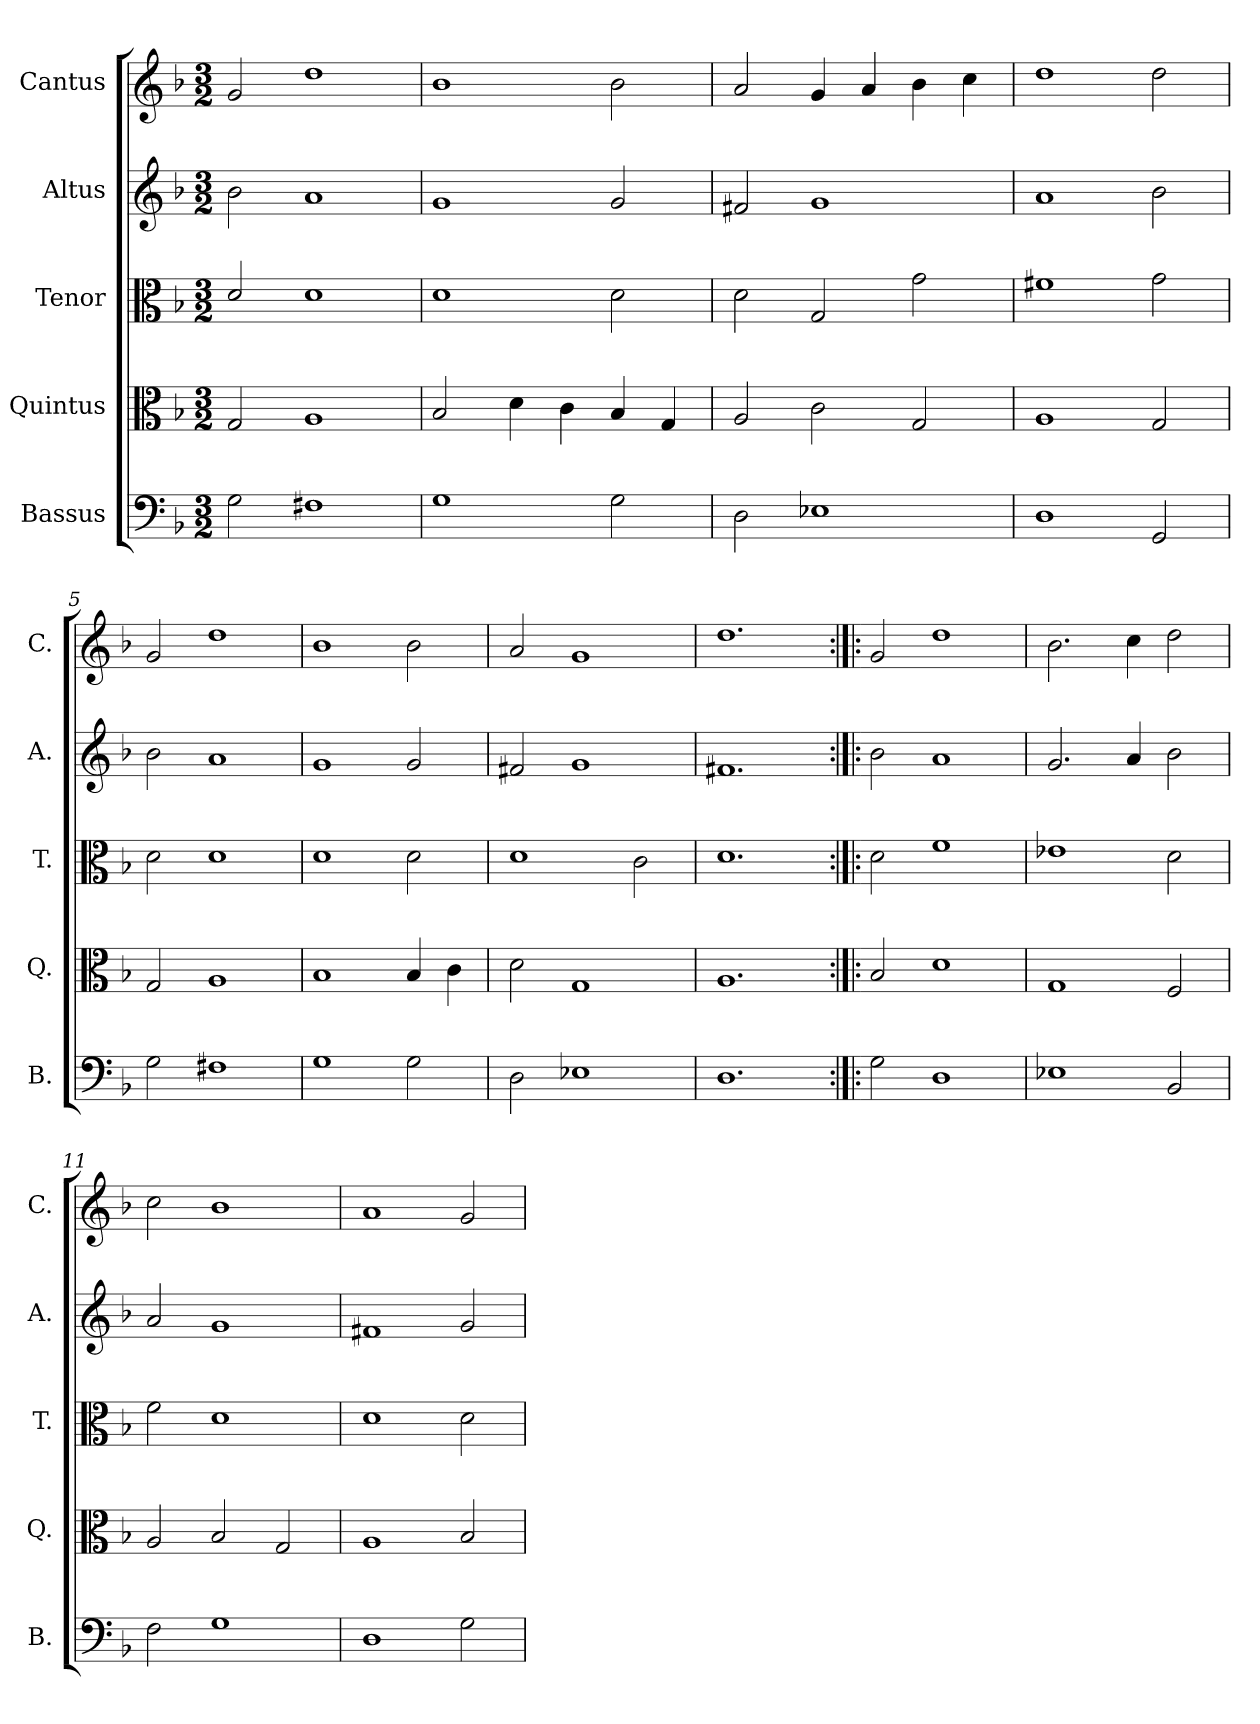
**kern	**kern	**kern	**kern	**kern
*part5	*part4	*part3	*part2	*part1
*staff5	*staff4	*staff3	*staff2	*staff1
*I"Bassus	*I"Quintus	*I"Tenor	*I"Altus	*I"Cantus
*I'B.	*I'Q.	*I'T.	*I'A.	*I'C.
*clefF4	*clefC3	*clefC3	*clefG2	*clefG2
*k[b-]	*k[b-]	*k[b-]	*k[b-]	*k[b-]
*F:	*F:	*F:	*F:	*F:
*M3/2	*M3/2	*M3/2	*M3/2	*M3/2
=1	=1	=1	=1	=1
2G\	2G/	2d/	2b-\	2g/
1F#X	1A	1d	1a	1dd
=2	=2	=2	=2	=2
1G	2B-/	1d	1g	1b-
.	4d\	.	.	.
.	4c\	.	.	.
2G\	4B-/	2d\	2g/	2b-\
.	4G/	.	.	.
=3	=3	=3	=3	=3
2D\	2A/	2d\	2f#X/	2a/
1E-X	2c\	2G/	1g	4g/
.	.	.	.	4a/
.	2G/	2g\	.	4b-\
.	.	.	.	4cc\
=4	=4	=4	=4	=4
1D	1A	1f#X	1a	1dd
2GG/	2G/	2g\	2b-\	2dd\
=5	=5	=5	=5	=5
2G\	2G/	2d\	2b-\	2g/
1F#X	1A	1d	1a	1dd
!!LO:LB:g=z
=6	=6	=6	=6	=6
1G	1B-	1d	1g	1b-
2G\	4B-/	2d\	2g/	2b-\
.	4c\	.	.	.
=7	=7	=7	=7	=7
2D\	2d\	1d	2f#X/	2a/
1E-X	1G	.	1g	1g
.	.	2c\	.	.
=8	=8	=8	=8	=8
1.D	1.A	1.d	1.f#X	1.dd
=9:|!|:	=9:|!|:	=9:|!|:	=9:|!|:	=9:|!|:
2G\	2B-/	2d\	2b-\	2g/
1D	1d	1f	1a	1dd
=10	=10	=10	=10	=10
1E-X	1G	1e-X	2.g/	2.b-\
.	.	.	4a/	4cc\
2BB-/	2F/	2d\	2b-\	2dd\
!!LO:PB:g=z
=11	=11	=11	=11	=11
2F\	2A/	2f\	2a/	2cc\
1G	2B-/	1d	1g	1b-
.	2G/	.	.	.
=12	=12	=12	=12	=12
1D	1A	1d	1f#X	1a
2G\	2B-/	2d\	2g/	2g/
=	=	=	=	=
*-	*-	*-	*-	*-
